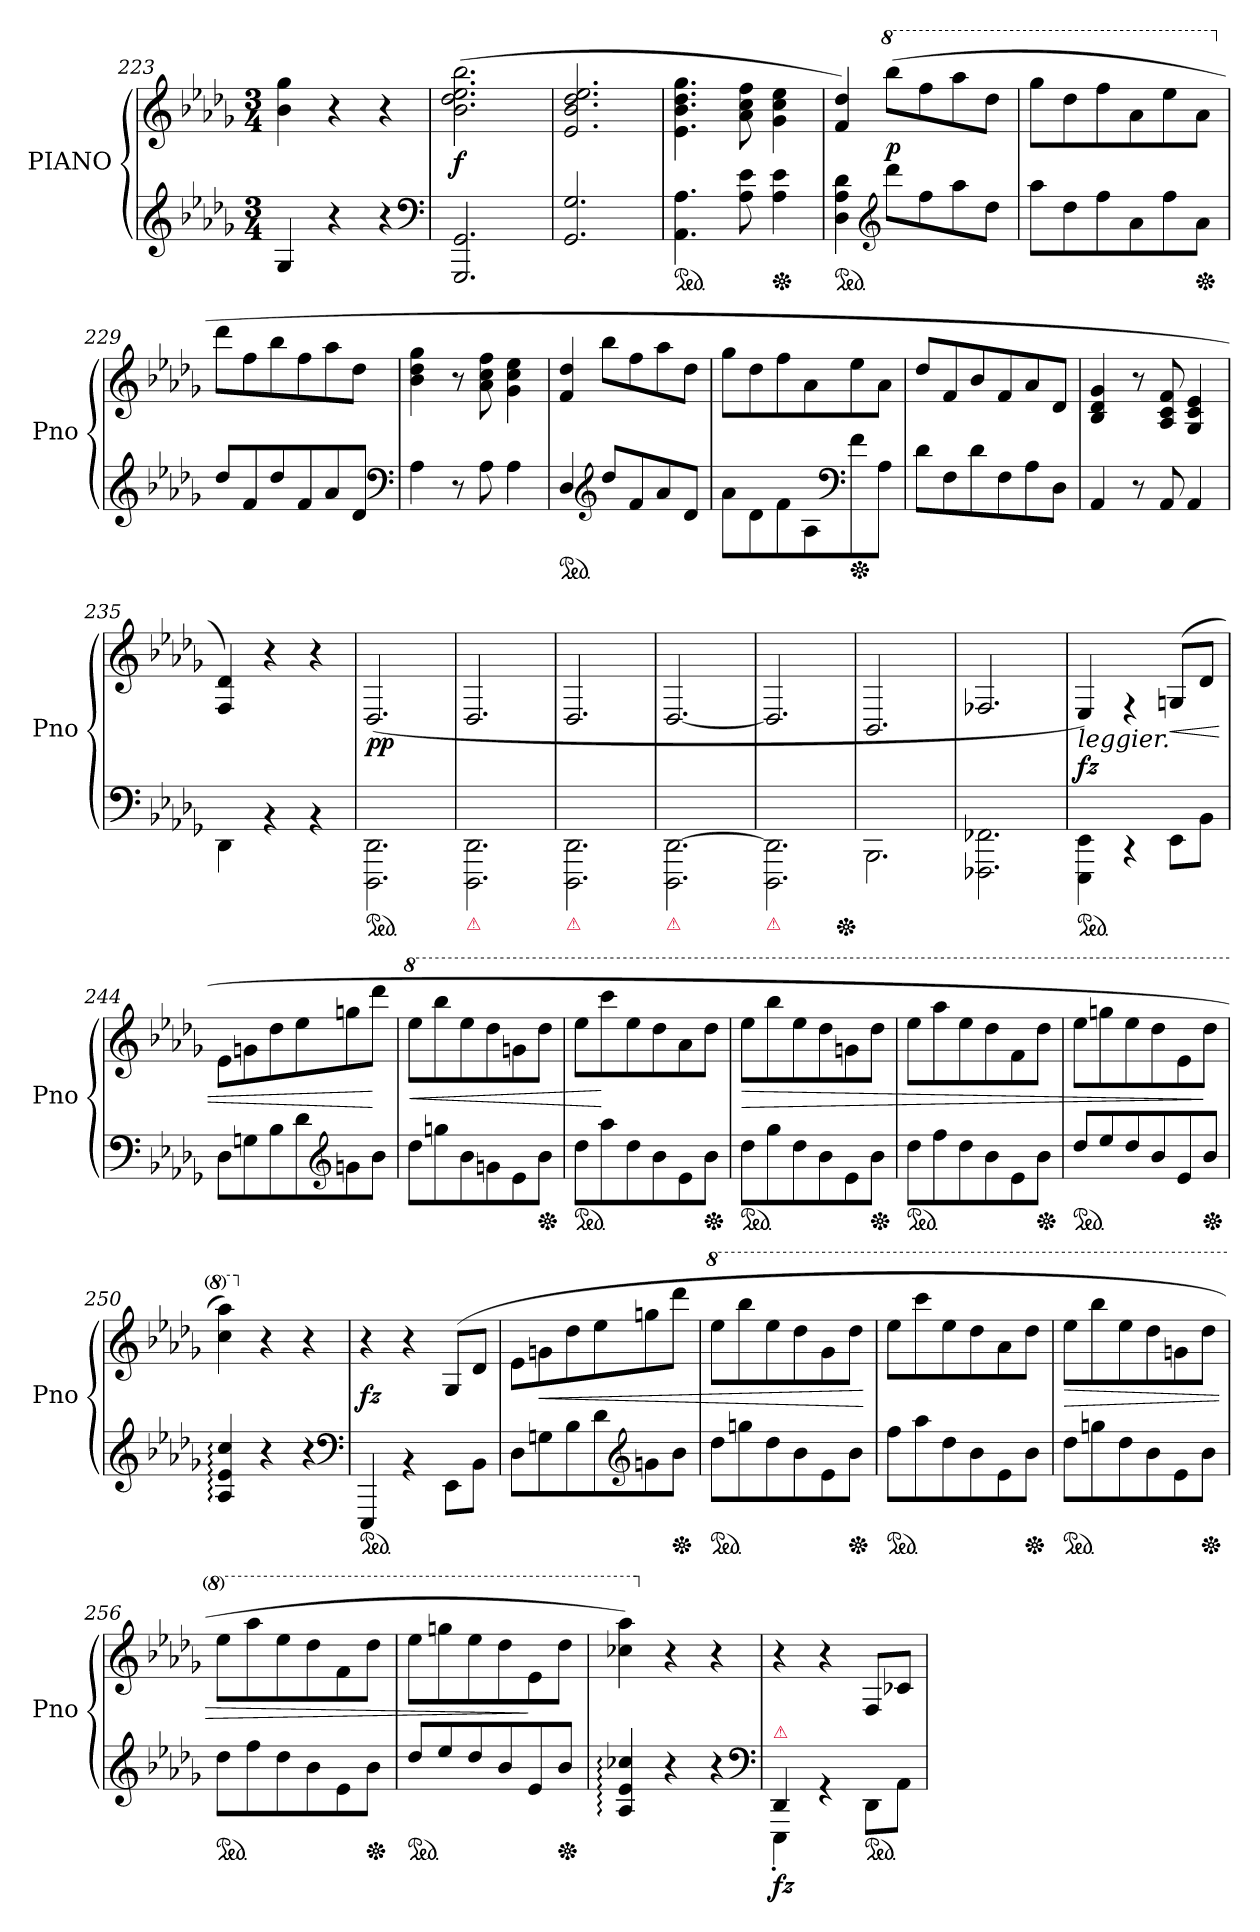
**kern	**kern	**dynam
*part1	*part1	*part1
*staff2	*staff1	*staff1/2
*I"PIANO	*	*
*I'Pno	*	*
*clefG2	*clefG2	*
*k[b-e-a-d-g-]	*k[b-e-a-d-g-]	*
*M3/4	*M3/4	*
=223	=223	=223
4G-	4b- 4gg-	.
4r	4r	.
4r	4r	.
*clefF4	*	*
=224	=224	=224
2.GGG- 2.GG-	(>2.b- 2.dd- 2.ee- 2.bb-	f
=225	=225	=225
2.GG- 2.G-	2.e- 2.b- 2.dd- 2.ee-	.
=226	=226	=226
*ped	*	*
4.AA- 4.A-	4.e- 4.b- 4.dd- 4.gg-	.
8A- 8e-	8a- 8cc 8ff	.
*Xped	*	*
4A- 4e-	4g- 4cc 4ee-	.
=227	=227	=227
*ped	*	*
4D- 4A- 4d-	4f 4dd-)	.
*clefG2	*	*
*	*8va	*
8ddd-L	(>8bbb-L	p
8ff	8fff	.
8aa-	8aaa-	.
8dd-J	8ddd-J	.
=228	=228	=228
8aa-L	8ggg-L	.
8dd-	8ddd-	.
8ff	8fff	.
8a-	8aa-	.
8ff	8eee-	.
*Xped	*	*
8a-J	8aa-J	.
=229	=229	=229
*	*X8va	*
8dd-L	8ddd-L	.
8f	8ff	.
8dd-	8bb-	.
8f	8ff	.
8a-	8aa-	.
8d-J	8dd-J	.
*clefF4	*	*
=230	=230	=230
4A-	4b- 4dd- 4gg-	.
8r	8r	.
8A-	8a- 8cc 8ff	.
4A-	4g- 4cc 4ee-	.
=231	=231	=231
*ped	*	*
4D-/	4f 4dd-	.
*clefG2	*	*
8dd-L	8bb-L	.
8f	8ff	.
8a-	8aa-	.
8d-J	8dd-J	.
=232	=232	=232
8a-L	8gg-L	.
8d-\	8dd-	.
8f	8ff	.
8A-	8a-	.
*clefF4	*	*
*Xped	*	*
8f	8ee-	.
8A-J	8a-J	.
=233	=233	=233
8d-L	8dd-L	.
8F	8f	.
8d-	8b-	.
8F	8f	.
8A-	8a-	.
8D-J	8d-J	.
=234	=234	=234
4AA-	4B- 4d- 4g-	.
8r	8r	.
8AA-	8A- 8c 8f	.
4AA-	4G- 4c 4e-	.
=235	=235	=235
4DD-\	4F/ 4d-/)	.
4rBB	4r	.
4rBB	4r	.
=236	=236	=236
!LO:TX:b:color=crimson:t=⚠	!	!
*ped	*	*
2.DDD-\ 2.DD-\	(>2.D-/	pp
=237	=237	=237
!LO:TX:b:color=crimson:t=⚠	!	!
2.DDD-\ 2.DD-\	2.D-/	.
=238	=238	=238
!LO:TX:b:color=crimson:t=⚠	!	!
2.DDD-\ 2.DD-\	2.D-/	.
=239	=239	=239
!LO:TX:b:color=crimson:t=⚠	!	!
2.DDD-\ [2.DD-\	[2.D-/	.
=240	=240	=240
!LO:TX:b:color=crimson:t=⚠	!	!
2.DDD-\ 2.DD-]\	2.D-/]	.
*Xped	*	*
=241	=241	=241
2.BBB-\	2.BB-/	.
=242	=242	=242
2.FFF-X\ 2.FF-X\	2.F-X/	.
=243	=243	=243
!	!LO:TX:b:i:t=leggier.	!
*ped	*	*
4EEE-\ 4EE-\	4E-/)	fz
4rCC	4rF	.
8EE-\L	(>8Gn/L	<
8BB-J	8d-J	.
=244	=244	=244
8D-L	8e-L	.
8Gn	8gn	.
8B-	8dd-	.
8d-	8ee-	.
*clefG2	*	*
8gn	8ggn	.
8b-J	8ddd-J	[
=245	=245	=245
*	*8va	*
8dd-L	8eee-L	<
8ggn	8bbb-	.
8b-	8eee-	.
8gn	8ddd-	.
8e-	8ggn	.
*Xped	*	*
8b-J	8ddd-J	.
=246	=246	=246
*ped	*	*
8dd-L	8eee-L	.
8aa-	8cccc	[
8dd-	8eee-	.
8b-	8ddd-	.
8e-	8aa-	.
*Xped	*	*
8b-J	8ddd-J	.
=247	=247	=247
*ped	*	*
8dd-L	8eee-L	>
8gg-	8bbb-	.
8dd-	8eee-	.
8b-	8ddd-	.
8e-	8ggn	.
*Xped	*	*
8b-J	8ddd-J	.
=248	=248	=248
*ped	*	*
8dd-L	8eee-L	.
8ff	8aaa-	.
8dd-	8eee-	.
8b-	8ddd-	.
8e-	8ff	.
*Xped	*	*
8b-J	8ddd-J	.
=249	=249	=249
*ped	*	*
8dd-L	8eee-L	.
8ee-	8gggn	.
8dd-	8eee-	.
8b-	8ddd-	.
8e-	8ee-	.
*Xped	*	*
8b-J	8ddd-J	]
=250	=250	=250
4A-: 4e-: 4cc:	4ccc 4aaa-)	.
*	*X8va	*
4r	4r	.
4r	4r	.
*clefF4	*	*
=251	=251	=251
*ped	*	*
4EEE-	4r	fz
4rBB	4r	.
8EE-\L	(>8G-/L	.
8BB-\J	8d-/J	.
=252	=252	=252
8D-L	8e-L	.
8Gn	8gn	<
8B-	8dd-	.
8d-	8ee-	.
*clefG2	*	*
8gn	8ggn	.
*Xped	*	*
8b-J	8ddd-J	.
=253	=253	=253
*	*8va	*
*ped	*	*
8dd-L	8eee-L	.
8ggn	8bbb-	.
8dd-	8eee-	.
8b-	8ddd-	.
8e-	8gg-	.
*Xped	*	*
8b-J	8ddd-J	.
.	.	[
=254	=254	=254
*ped	*	*
8ffL	8eee-L	.
8aa-	8cccc	.
8dd-	8eee-	.
8b-	8ddd-	.
8e-	8aa-	.
*Xped	*	*
8b-J	8ddd-J	.
=255	=255	=255
*ped	*	*
8dd-L	8eee-L	>
8ggn	8bbb-	.
8dd-	8eee-	.
8b-	8ddd-	.
8e-	8ggn	.
*Xped	*	*
8b-J	8ddd-J	.
=256	=256	=256
*ped	*	*
8dd-L	8eee-L	.
8ff	8aaa-	.
8dd-	8eee-	.
8b-	8ddd-	.
8e-	8ff	.
*Xped	*	*
8b-J	8ddd-J	.
=257	=257	=257
*ped	*	*
8dd-L	8eee-L	.
8ee-	8gggn	.
8dd-	8eee-	.
8b-	8ddd-	.
8e-	8ee-	]
*Xped	*	*
8b-J	8ddd-J	.
=258	=258	=258
4A-: 4e-: 4cc-X:	4ccc-X 4aaa-)	.
*	*X8va	*
4r	4r	.
4r	4r	.
*clefF4	*	*
=259	=259	=259
*^	*	*
!LO:TX:a:color=crimson:t=⚠	!	!	!
!	!	!	!LO:DY:b=2
4DD-	4EEE-'>\	4r	fz
4ryy	4rGG	4r	.
*ped	*	*	*
4ryy	8DD-\L	8F/L	.
.	8AA-J	8c-XJ	.
*v	*v	*	*
=	=	=
*-	*-	*-
